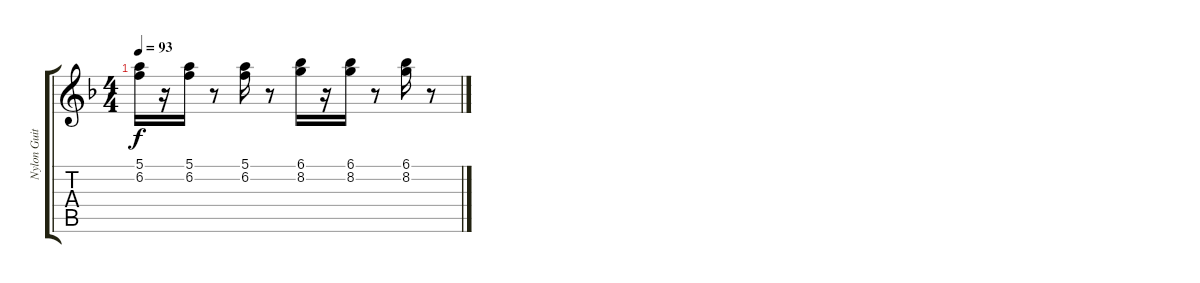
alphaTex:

\track ("Nylon Guitar" "Nylon Guit") {instrument acousticguitarnylon}
\staff {score tabs}
\tuning (E4 B3 G3 D3 A2 E2) {hide}
\ts (4 4)
\tempo 93
\clef g2
\ks f
(5.1 6.2).16{dy f} r.16 (5.1 6.2).16 r.8 (5.1 6.2).16 r.8 (6.1 8.2).16 r.16 (6.1 8.2).16 r.8 (6.1 8.2).16 r.8
